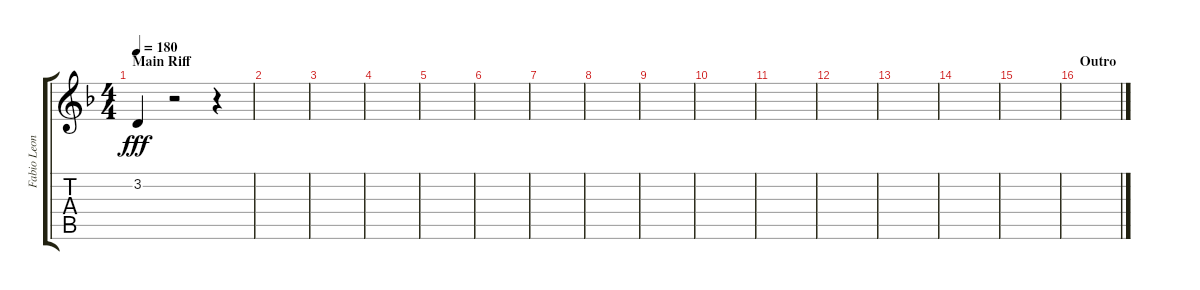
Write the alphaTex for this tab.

\track ("Fabio Leone" "Fabio Leon") {instrument lead2sawtooth}
\staff {score tabs}
\tuning (E4 B3 G3 D3 A2 E2) {hide}
\ts (4 4)
\section ("" "Main Riff")
\tempo 180
\clef g2
\ks dminor
3.2.4{dy fff} r.2 r.4 |
|
|
|
|
|
|
|
|
|
|
|
|
|
|
\section ("" "Outro")
